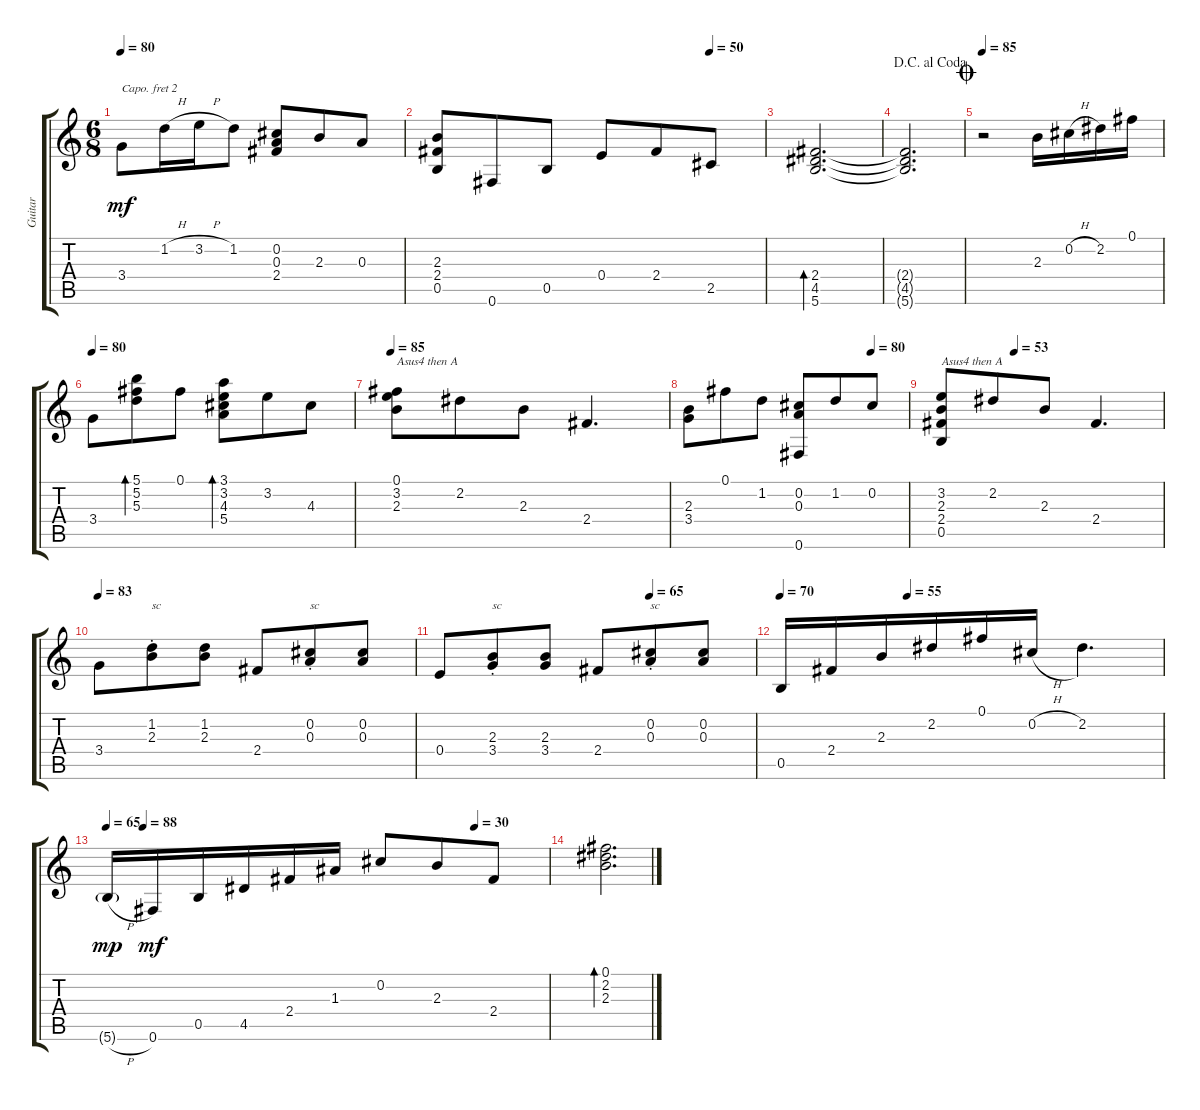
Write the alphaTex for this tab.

\track ("Guitar" "Guitar") {instrument acousticguitarnylon}
\staff {score tabs}
\capo 2
\tuning (E4 B3 G3 D3 A2 E2) {hide}
\ts (6 8)
\tempo 80
\clef g2
\ks c
3.4.8{dy mf} 1.2{h}.16 3.2{h}.16 1.2.8 (0.2 0.3 2.4).8 2.3.8 0.3.8 |
\tempo (50 0.8333333333333334)
(2.3 2.4 0.5).8 0.6.8 0.5.8 0.4.8 2.4.8 2.5.8 |
(2.4 4.5 5.6).2{d bd 240} |
\jump dacapoalcoda
(2.4{t} 4.5{t} 5.6{t}).2{d} |
\jump coda
\tempo 85
r.2 2.3.16 0.2{h}.16 2.2.16 0.1.16 |
\tempo 80
3.4.8 (5.1 5.2 5.3).8{bd 240} 0.1.8 (3.1 3.2 4.3 5.4).8{bd 240} 3.2.8 4.3.8 |
\tempo 85
(0.1 3.2 2.3).8{txt "Asus4 then A"} 2.2.8 2.3.8 2.4.4{d} |
\tempo (80 0.8333333333333334)
(2.3 3.4).8 0.1.8 1.2.8 (0.2 0.3 0.6).8 1.2.8 0.2.8 |
\tempo (53 0.3333333333333333)
(3.2 2.3 2.4 0.5).8{txt "Asus4 then A"} 2.2.8 2.3.8 2.4.4{d} |
\tempo 83
3.4.8 (1.2{st} 2.3{st}).8{txt "sc"} (1.2 2.3).8 2.4.8 (0.2{st} 0.3{st}).8{txt "sc"} (0.2 0.3).8 |
\tempo (65 0.6666666666666666)
0.4.8 (2.3{st} 3.4{st}).8{txt "sc"} (2.3 3.4).8 2.4.8 (0.2{st} 0.3{st}).8{txt "sc"} (0.2 0.3).8 |
\tempo 70
\tempo (55 0.3333333333333333)
0.5.16 2.4.16 2.3.16 2.2.16 0.1.16 0.2{h}.16 2.2.4{d} |
\tempo 65
\tempo (88 0.08333333333333333)
\tempo (30 0.8333333333333334)
5.6{h g}.16{dy mp} 0.6.16{dy mf} 0.5.16 4.5.16 2.4.16 1.3.16 0.2.8 2.3.8 2.4.8 |
(0.1 2.2 2.3).2{d bd 120}
